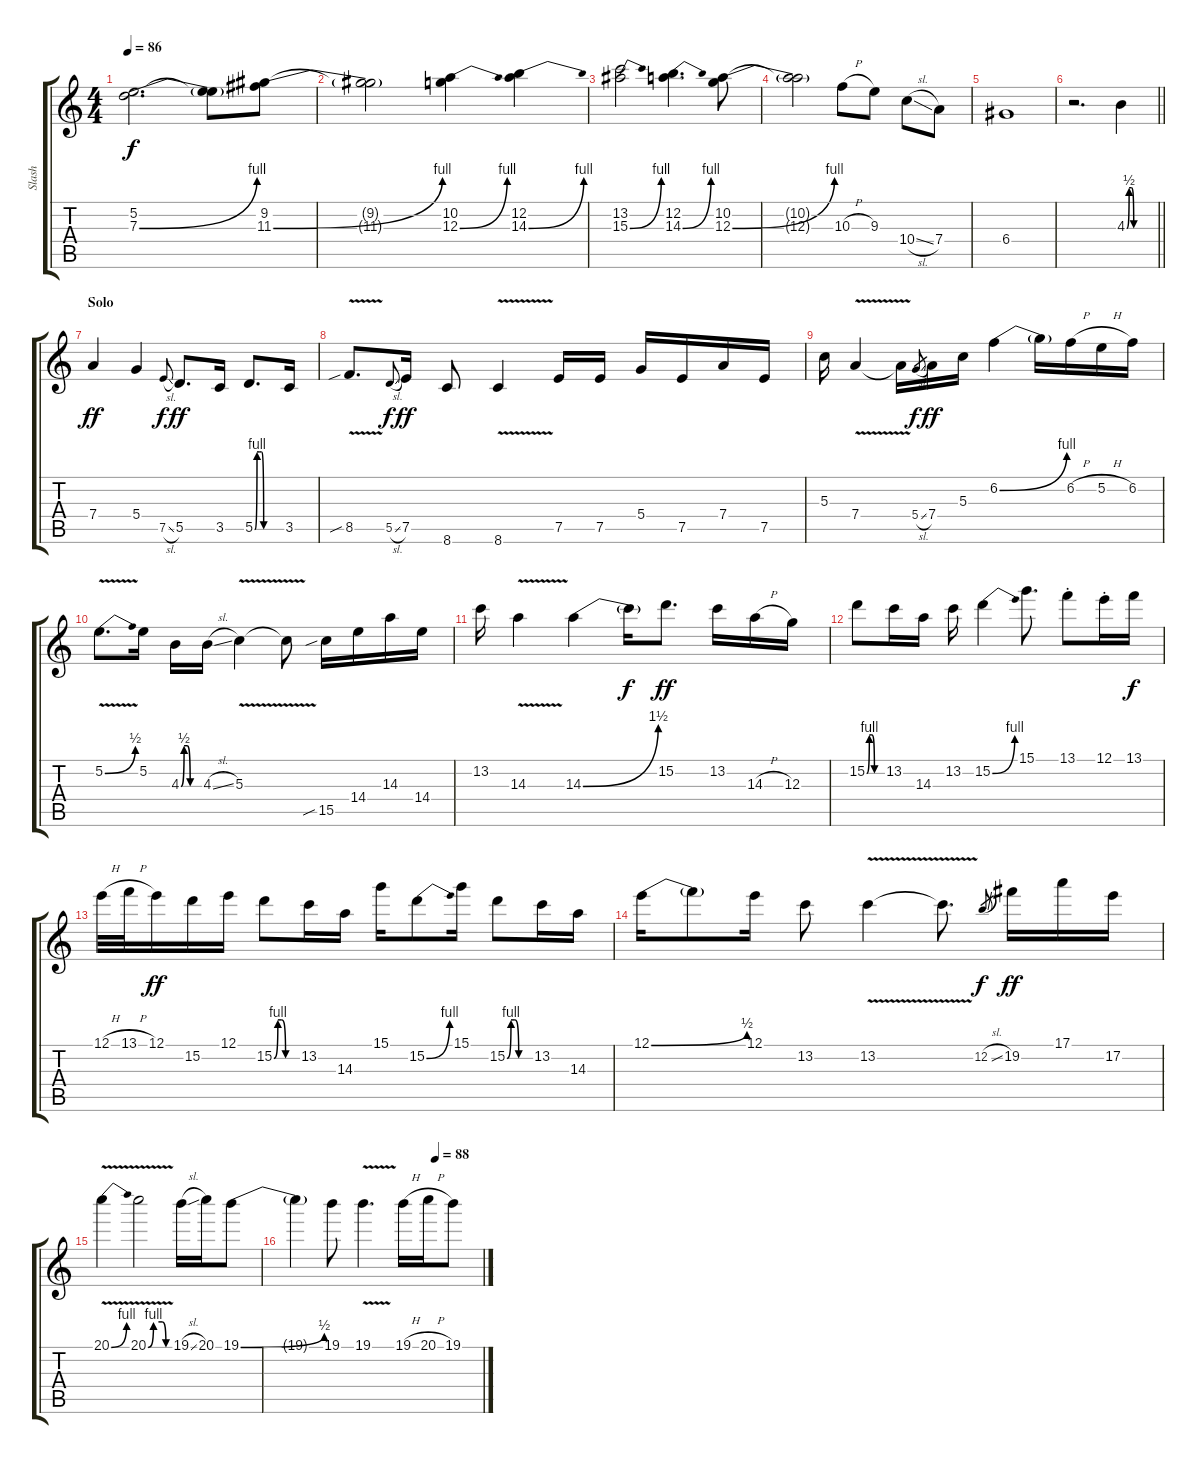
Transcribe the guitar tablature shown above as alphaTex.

\track ("Slash" "Slash") {instrument overdrivenguitar}
\staff {score tabs}
\tuning (E4 B3 G3 D3 A2 E2) {hide}
\ts (4 4)
\tempo 86
\clef g2
\ks c
(5.2 7.3{be (bend 0 0 60 4)}).2{d dy f} (5.2{t} 7.3{t}).8 (9.2 11.3{be (bend 0 0 60 4)}).8 |
(9.2{t} 11.3{t}).2 (10.2 12.3{be (bend 0 0 60 4)}).4 (12.2 14.3{be (bend 0 0 60 4)}).4 |
(13.2 15.3{be (bend 0 0 60 4)}).2 (12.2 14.3{be (bend 0 0 60 4)}).4{d} (10.2 12.3{be (bend 0 0 60 4)}).8 |
(10.2{t} 12.3{t}).2 10.3{h}.8 9.3.8 10.4{sl}.8 7.4.8 |
6.4.1 |
\barLineRight lightlight
r.2{d} 4.3{be (custom 0 0 5 2 10 2 15 0 30 0 60 0)}.4{volume 16 instrument overdrivenguitar} |
\section ("" "Solo")
7.4.4{dy ff} 5.4.4 7.5{sl}.8{gr onbeat dy f} 5.5.8{d dy ff} 3.5.16 5.5{be (custom 0 0 5 4 10 4 15 4 20 0 30 0 60 0)}.8{d} 3.5.16 |
8.5{v sib}.8{d} 5.5{sl}.8{gr onbeat dy f} 7.5.16{dy ff} 8.6.8 8.6{v}.4 7.5.16 7.5.16 5.4.16 7.5.16 7.4.16 7.5.16 |
5.3.16 7.4{v}.4 7.4{t}.16 5.4{sl}.8{gr dy f} 7.4.16{dy ff} 5.3.16 6.2{be (bend 0 0 60 4)}.4 6.2{t}.16 6.2{h}.16 5.2{h}.16 6.2.16 |
5.2{be (bend 0 0 60 2) v}.8{d} 5.2.16 4.3{be (custom 0 0 10 2 20 2 30 0 60 0)}.16 4.3{sl}.16 5.3{v}.4 5.3{t}.8 15.5{sib}.16 14.4.16 14.3.16 14.4.16 |
13.2.16 14.3{v}.4 14.3{be (bend 0 0 60 6)}.4 14.3{t}.16{dy f} 15.2.8{d dy ff} 13.2.16 14.3{h}.16 12.3.16 |
15.2{be (custom 0 0 10 4 20 4 30 0 60 0)}.8 13.2.16 14.3.16 13.2.16 15.2{be (bend 0 0 60 4)}.4 15.1.8{d} 13.1{st}.8 12.1{st}.16 13.1.16{dy f} |
12.1{h}.32 13.1{h}.32 12.1.16{dy ff} 15.2.16 12.1.16 15.2{be (custom 0 0 10 4 20 4 30 0 60 0)}.8 13.2.16 14.3.16 15.1.16 15.2{be (bend 0 0 60 4)}.8 15.1.16 15.2{be (custom 0 0 10 4 20 4 30 0 60 0)}.8 13.2.16 14.3.16 |
12.1{be (bend 0 0 60 2)}.16 12.1{t}.8 12.1.16 13.2.8 13.2{v}.4 13.2{t}.8{d} 12.2{sl}.8{gr dy f} 19.2.16{dy ff} 17.1.16 17.2.16 |
20.1{be (bend 0 0 60 4) v}.4 20.1{be (custom 0 0 15 4 39 4 50 0 60 0) v}.2 19.1{sl}.16 20.1.16 19.1{be (bend 0 0 60 2)}.8 |
\tempo (88 0.75)
19.1{t}.4 19.1.8 19.1{v}.4{d} 19.1{h}.16 20.1{h}.16 19.1.8
